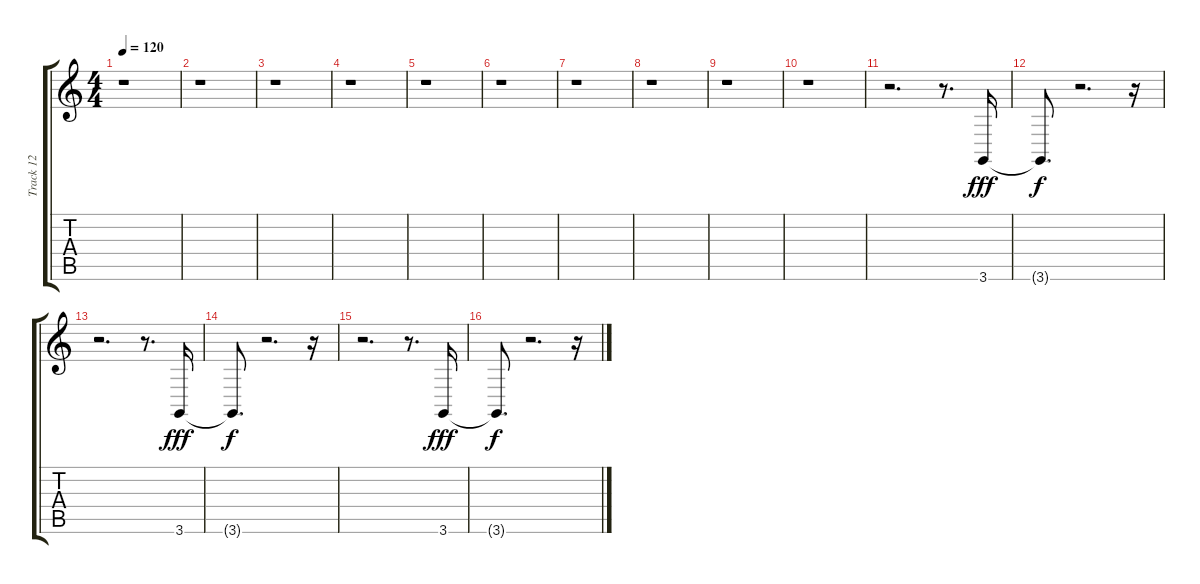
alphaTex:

\track ("Track 12" "Track 12") {instrument timpani}
\staff {score tabs}
\tuning (E4 B3 G3 D3 A2 E2) {hide}
\ts (4 4)
\tempo 120
\clef g2
\ks c
r.1{dy f} |
r.1 |
r.1 |
r.1 |
r.1 |
r.1 |
r.1 |
r.1 |
r.1 |
r.1 |
r.2{d} r.8{d} 3.6.16{dy fff} |
3.6{t}.8{d dy f} r.2{d} r.16 |
r.2{d} r.8{d} 3.6.16{dy fff} |
3.6{t}.8{d dy f} r.2{d} r.16 |
r.2{d} r.8{d} 3.6.16{dy fff} |
3.6{t}.8{d dy f} r.2{d} r.16
